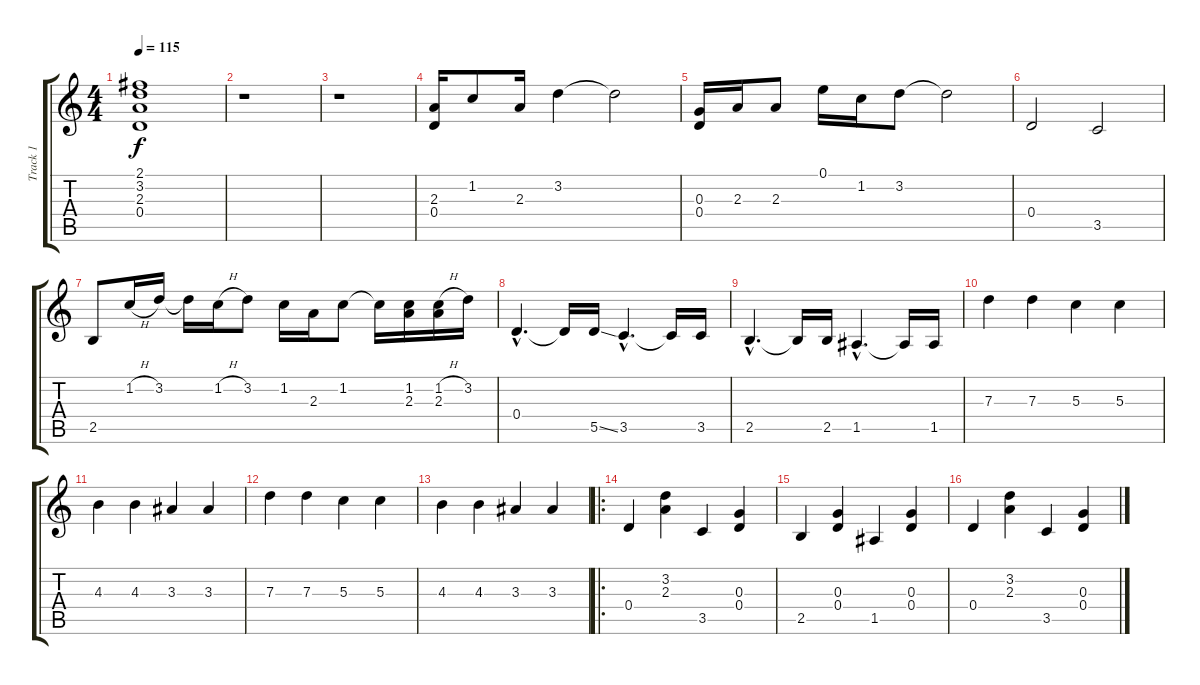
\track ("Track 1" "Track 1") {instrument electricguitarclean}
\staff {score tabs}
\tuning (E4 B3 G3 D3 A2 E2) {hide}
\ts (4 4)
\tempo 115
\clef g2
\ks c
(2.1 3.2 2.3 0.4).1{dy f instrument electricguitarclean} |
r.1 |
r.1 |
(2.3 0.4).16 1.2.8 2.3.16 3.2.4 3.2{t}.2 |
(0.3 0.4).16 2.3.16 2.3.8 0.1.16 1.2.16 3.2.8 3.2{t}.2 |
0.4.2 3.5.2 |
2.5.8 1.2{h}.16 3.2.16 3.2{t}.16 1.2{h}.16 3.2.8 1.2.16 2.3.16 1.2.8 1.2{t}.16 (1.2 2.3).16 (1.2{h} 2.3).16 3.2.16 |
0.4{hac}.4{d} 0.4{t}.16 5.5{ss}.16 3.5{hac}.4{d} 3.5{t}.16 3.5.16 |
2.5{hac}.4{d} 2.5{t}.16 2.5.16 1.5{hac}.4{d} 1.5{t}.16 1.5.16 |
7.3.4 7.3.4 5.3.4 5.3.4 |
4.3.4 4.3.4 3.3.4 3.3.4 |
7.3.4 7.3.4 5.3.4 5.3.4 |
4.3.4 4.3.4 3.3.4 3.3.4 |
\ro
0.4.4 (3.2 2.3).4 3.5.4 (0.3 0.4).4 |
2.5.4 (0.3 0.4).4 1.5.4 (0.3 0.4).4 |
0.4.4 (3.2 2.3).4 3.5.4 (0.3 0.4).4
